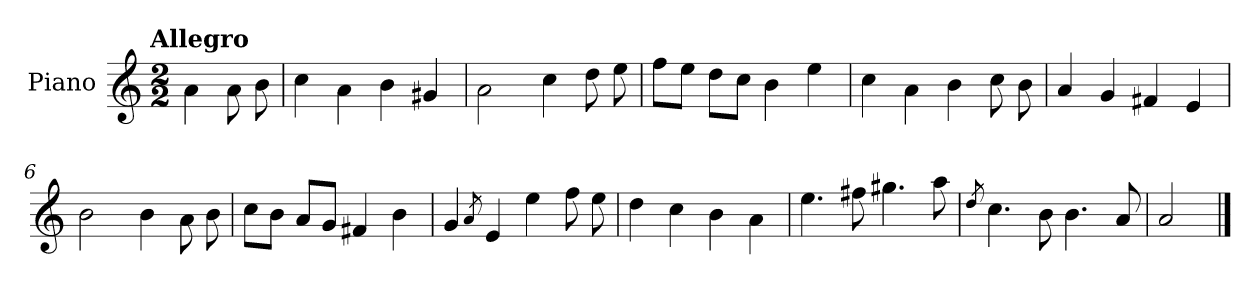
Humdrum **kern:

**kern
*part1
*staff1
*I"Piano
*I'Pno.
*clefG2
*k[]
!!LO:TX:omd:t=Allegro
*M2/2
*MM144
=
4a\
8a\
8b\
=1
4cc\
4a\
4b\
4g#X/
=2
2a\
4cc\
8dd\
8ee\
=3
8ff\L
8ee\J
8dd\L
8cc\J
4b\
4ee\
!!LO:LB:g=z
=4
4cc\
4a\
4b\
8cc\
8b\
=5
4a/
4g/
4f#X/
4e/
=6
2b\
4b\
8a\
8b\
=7
8cc\L
8b\J
8a/L
8g/J
4f#X/
4b\
=8
4g/
8qa/
4e/
4ee\
8ff\
8ee\
!!LO:LB:g=z
=9
4dd\
4cc\
4b\
4a\
=10
4.ee\
8ff#X\
4.gg#X\
8aa\
=11
8qdd/
4.cc\
8b\
4.b\
8a/
=12
2a/
==
*-
